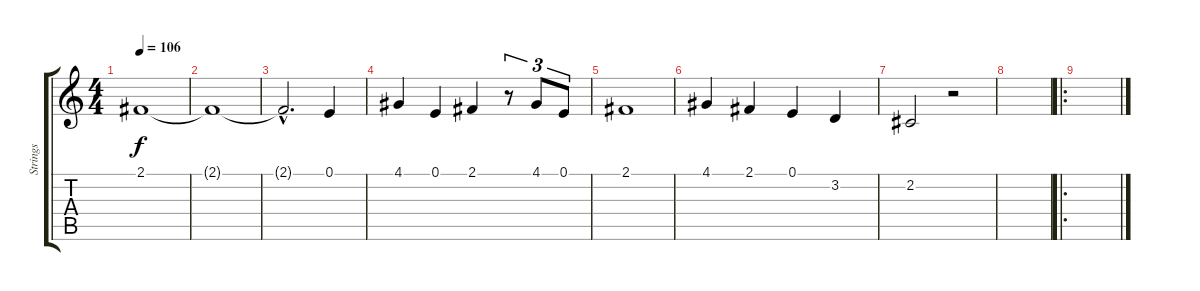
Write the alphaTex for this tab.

\track ("Strings" "Strings") {instrument synthstrings2}
\staff {score tabs}
\tuning (E4 B3 G3 D3 A2 E2) {hide}
\ts (4 4)
\tempo 106
\clef g2
\ks c
2.1.1{dy f} |
2.1{t}.1 |
2.1{hac t}.2{d} 0.1.4 |
4.1.4 0.1.4 2.1.4 r.8{tu (3 2)} 4.1.8{tu (3 2)} 0.1.8{tu (3 2)} |
2.1.1 |
4.1.4 2.1.4 0.1.4 3.2.4 |
2.2.2 r.2 |
|
\ro
